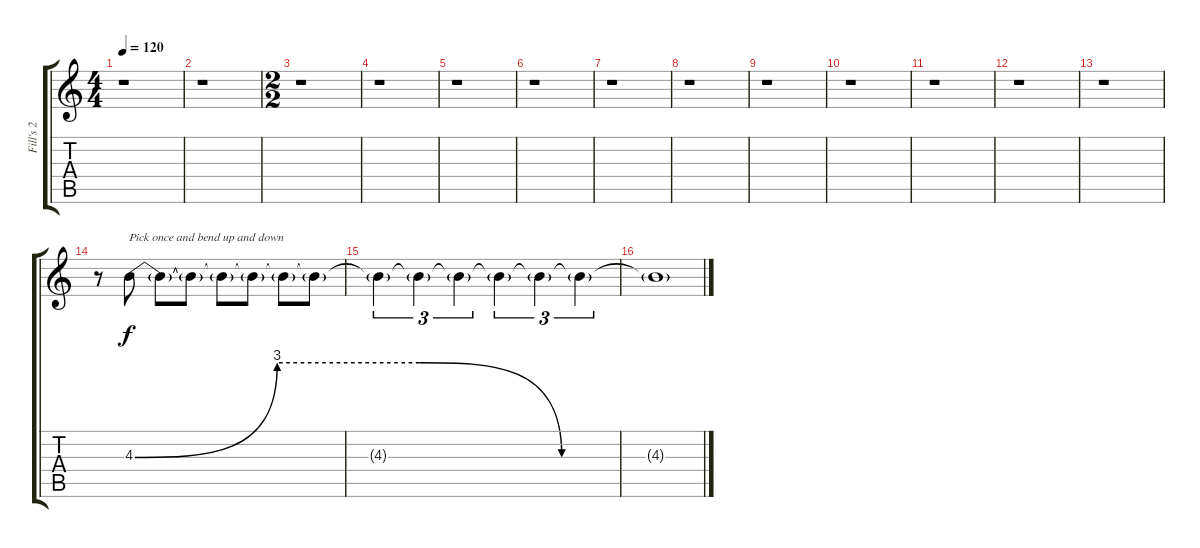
\track ("Fill's 2" "Fill's 2") {instrument distortionguitar}
\staff {score tabs}
\tuning (E4 B3 G3 D3 A2 E2) {hide}
\ts (4 4)
\tempo 120
\clef g2
\ks c
r.1{dy f} |
r.1 |
\ts (2 2)
r.1 |
r.1 |
r.1 |
r.1 |
r.1 |
r.1 |
r.1 |
r.1 |
r.1 |
r.1 |
r.1 |
r.8 4.3{be (custom 0 0 15 12 30 12 45 0 60 0)}.8{txt "Pick once and bend up and down"} 4.3{t}.8 4.3{t}.8 4.3{t}.8 4.3{t}.8 4.3{t}.8 4.3{t}.8 |
4.3{t}.4{tu (3 2)} 4.3{t}.4{tu (3 2)} 4.3{t}.4{tu (3 2)} 4.3{t}.4{tu (3 2)} 4.3{t}.4{tu (3 2)} 4.3{t}.4{tu (3 2)} |
4.3{t}.1
